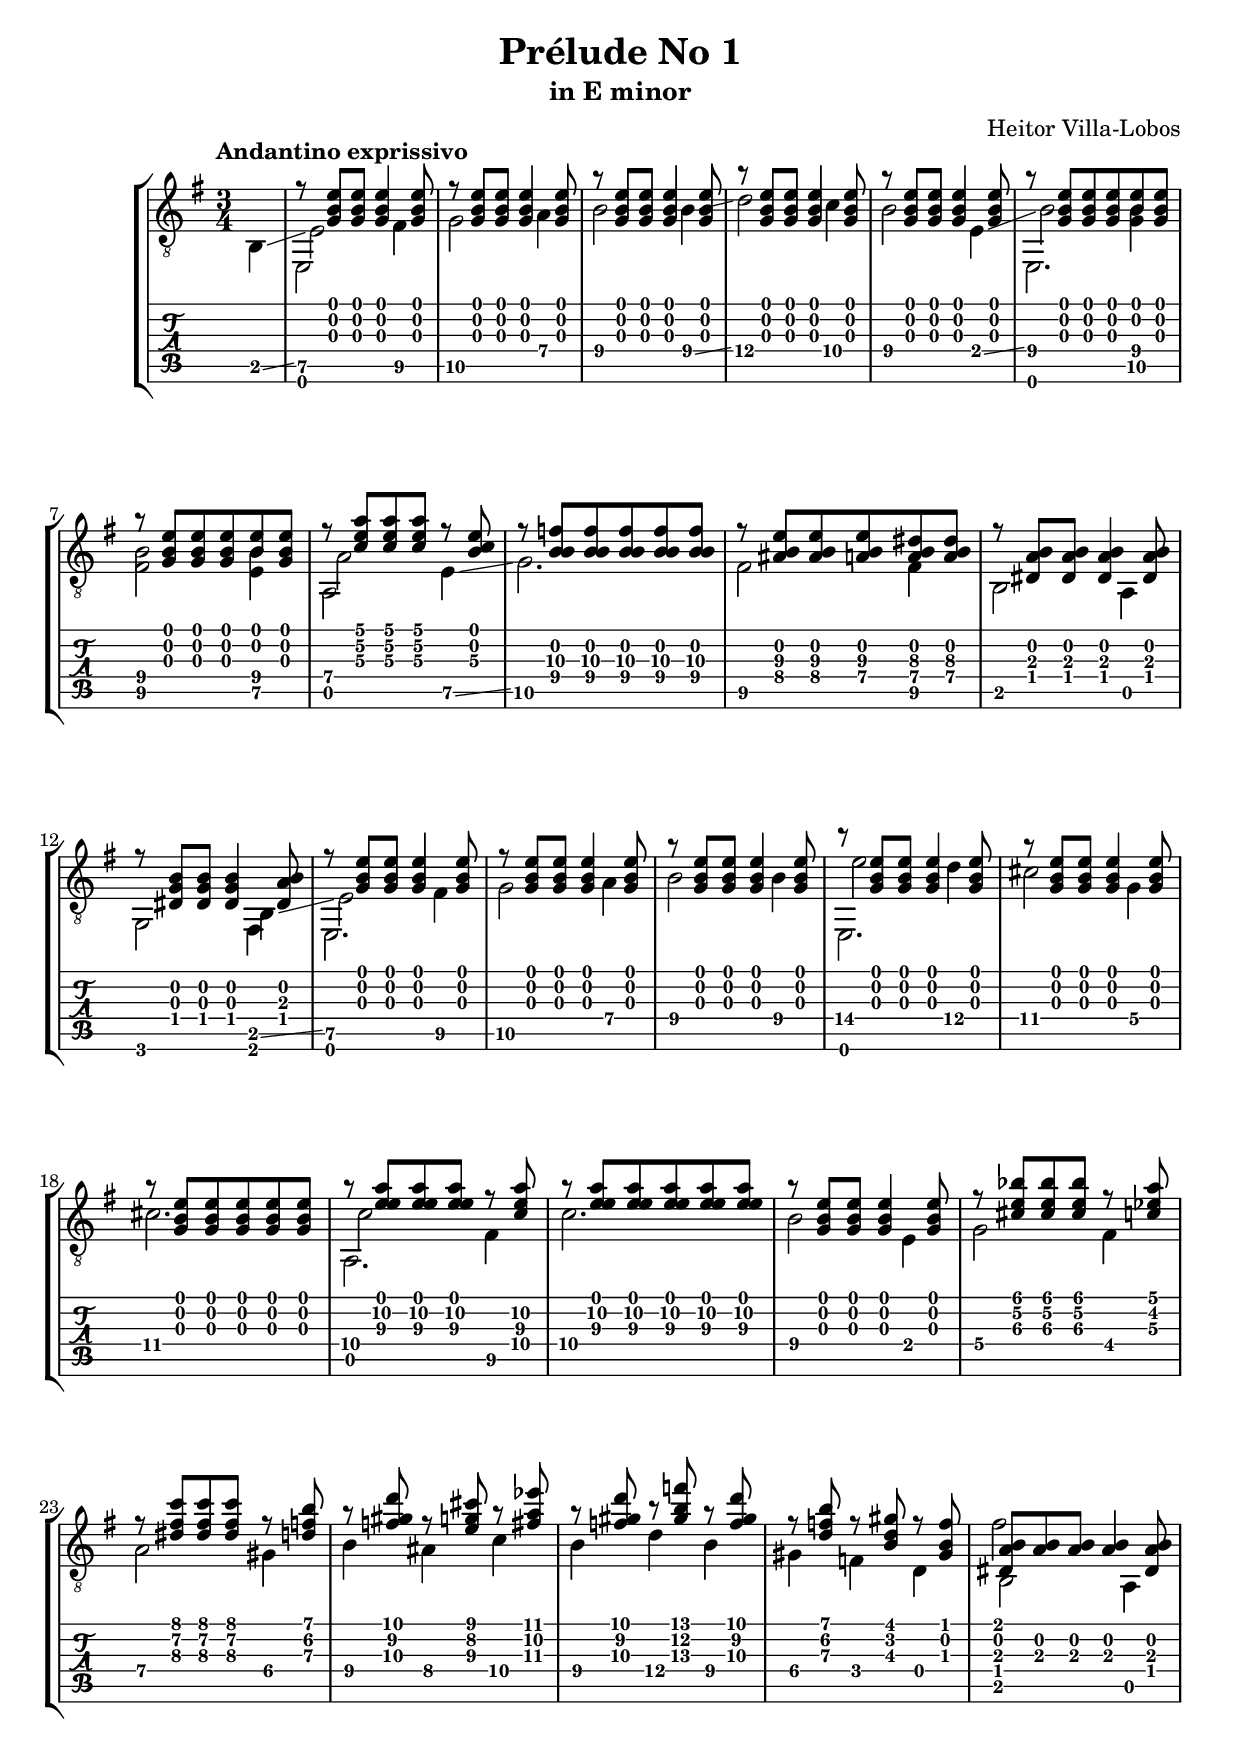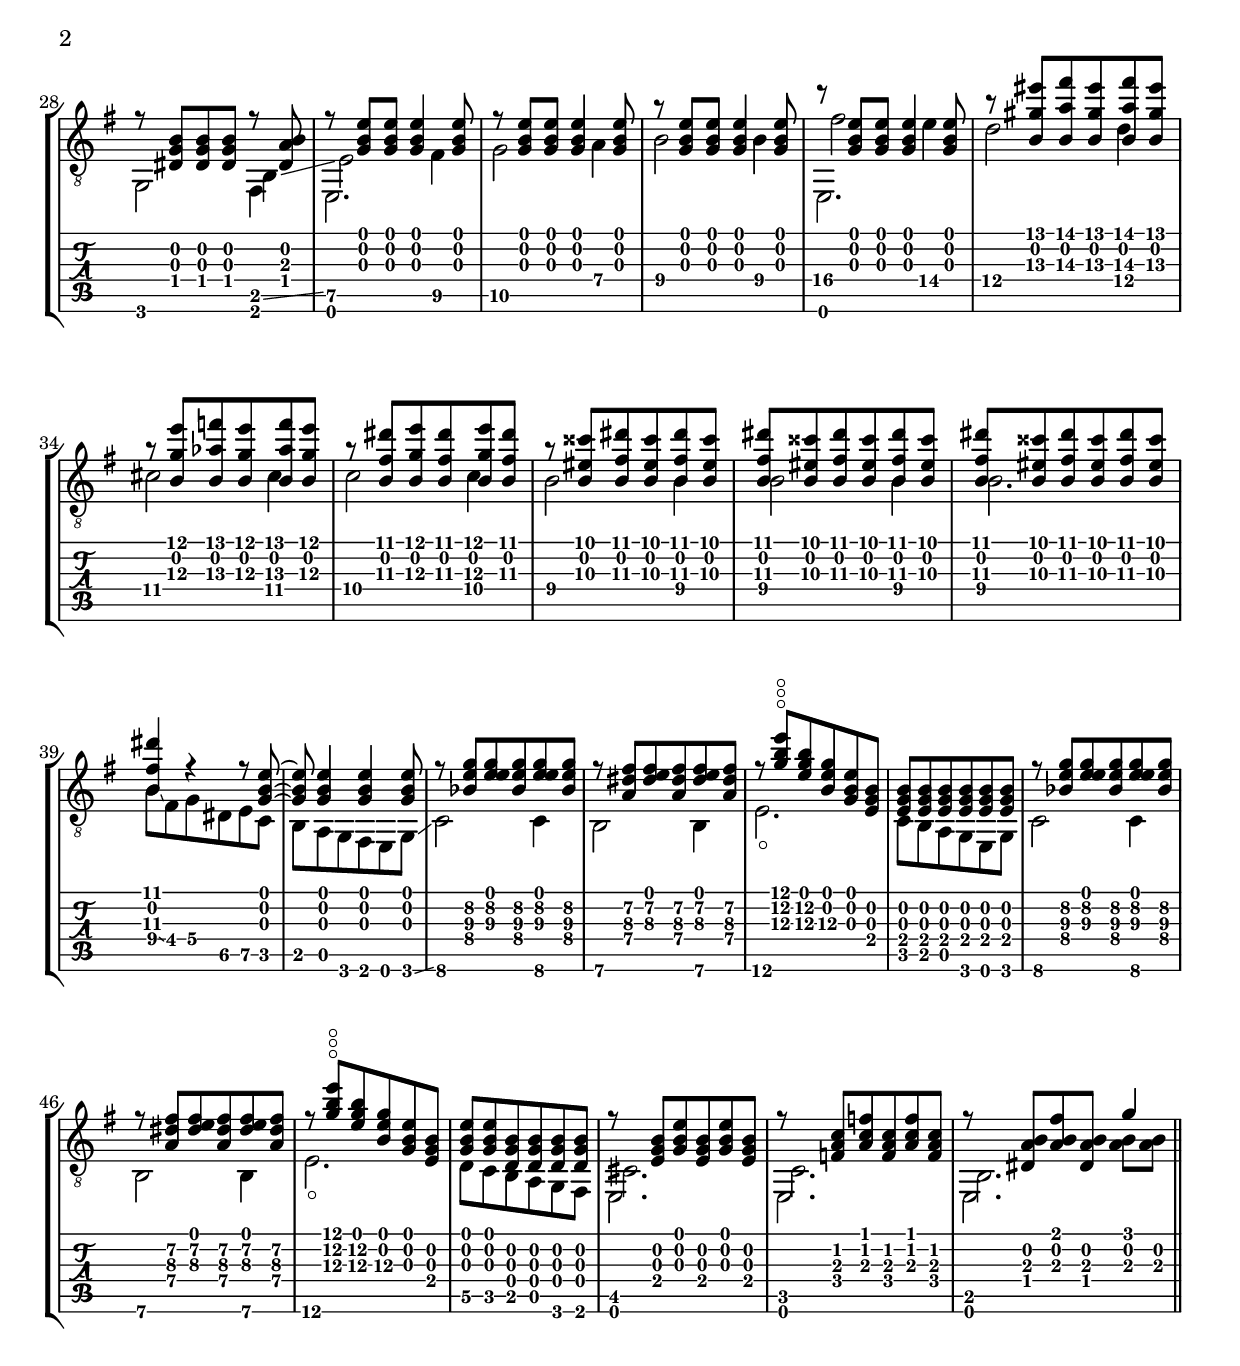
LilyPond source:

\version "2.16.1"
\language "english"

\header { 
	title = "Prélude No 1"
	subtitle = "in E minor"
	composer ="Heitor Villa-Lobos"
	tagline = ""
}

top = {
	\override StringNumber #'stencil = ##f
	\partial 4
	s4 |
	r8 <g b e'>8 <g b e'>8 <g b e'>4 <g b e'>8 |
	r8 <g b e'>8 <g b e'>8 <g b e'>4 <g b e'>8 |
	r8 <g b e'>8 <g b e'>8 <g b e'>4 <g b e'>8 |
	r8 <g b e'>8 <g b e'>8 <g b e'>4 <g b e'>8 |
	r8 <g b e'>8 <g b e'>8 <g b e'>4 <g b e'>8 |
	r8 <g b e'>8 <g b e'>8 <g b e'>8 <b e'>8 <g b e'>8 |
	r8 <g b e'>8 <g b e'>8 <g b e'>8 <b e'>8 <g b e'>8 |
	r8 <c' e' a'> <c' e' a'> <c' e' a'> r8 <b c'\3 e'> |
	r8 <f'\3 b\2 b\4> <f'\3 b\2 b\4> <f'\3 b\2 b\4> <f'\3 b\2 b\4> <f'\3 b\2 b\4> |
	r8 <as\4 b e'\3> <as\4 b e'\3> <a\4 b e'\3> <a\4 b ds'\3> <a\4 b ds'\3> |
	r8 <ds a b> <ds a b> <ds a b>4 <ds a b>8 |
	r8 <ds b g> <ds b g> <ds b g>4 <ds a b>8 |
	r8 <g b e'> <g b e'> <g b e'>4 <g b e'>8 |
	r8 <g b e'> <g b e'> <g b e'>4 <g b e'>8 |
	r8 <g b e'> <g b e'> <g b e'>4 <g b e'>8 |
	r8 <g b e'> <g b e'> <g b e'>4 <g b e'>8 |
	r8 <g b e'> <g b e'> <g b e'>4 <g b e'>8 |
	r8 <g b e'> <g b e'> <g b e'> <g b e'> <g b e'> |
	r8 <a'\2 e' e'\3> <a'\2 e' e'\3> <a'\2 e' e'\3> r8 <c'\4 a'\2 e'\3> |
	r8 <a'\2 e' e'\3> <a'\2 e' e'\3> <a'\2 e' e'\3> <a'\2 e' e'\3> <a'\2 e' e'\3> | 
	r8 <g b e'> <g b e'> <g b e'>4 <g b e'>8 |
	r8 <cs' e' bf'>8 <cs' e' bf'> <cs' e' bf'> r8 <c' ef' a'> |
	r8 <ds' fs' c''> <ds' fs' c''> <ds' fs' c''> r8 <d' f' b'> |
	r8 <f' gs' d''> r8 <e' g' cs''> r8 <fs' a' ef''> |
	r8 <f' gs' d''> r8 <gs' b' f''> r8 <f' gs' d''> |
	r8 <d' f' b'> r8 <b d' gs'> r8 <gs b f'> |
	<ds a b>8 <a b> <a b> <a b>4 <ds a b>8 | 
	r8 <ds g b> <ds g b> <ds g b> r8 <ds a b> |
	r8 <g b e'> <g b e'> <g b e'>4 <g b e'>8 |
	r8 <g b e'> <g b e'> <g b e'>4 <g b e'>8 |
	r8 <g b e'> <g b e'> <g b e'>4 <g b e'>8 |
	r8 <g b e'> <g b e'> <g b e'>4 <g b e'>8 |
	r8 <b\2 gs' es''> <b\2 a' fs''> <b\2 gs' es''> <b\2 a' fs''> <b\2 gs' es''> |
	r8 <b\2 g' e''> <b\2 af' f''> <b\2 g' e''> <b\2 af' f''> <b\2 g' e''> |
	r8 <b\2 fs' ds''> <b\2 g' e''> <b\2 fs' ds''> <b\2 g' e''> <b\2 fs' ds''> |
	r8 <b\2 es' css''> <b\2 fs' ds''> <b\2 es' css''> <b\2 fs' ds''> <b\2 es' css''> |
	<b\2 fs' ds''> <b\2 es' css''> <b\2 fs' ds''> <b\2 es' css''> <b\2 fs' ds''> <b\2 es' css''> |
	<b\2 fs' ds''> <b\2 es' css''> <b\2 fs' ds''> <b\2 es' css''> <b\2 fs' ds''> <b\2 es' css''> |
	<b\2 fs' ds''>4 r4 r8 <g b e'> ~ |
	<g b e'> <g b e'>4 <g b e'> <g b e'>8 |
	r8 <bf\4 e'\3 g'> <e'\3 e' g'> <bf\4 e'\3 g'>  <e'\3 e' g'> <bf\4 e'\3 g'> |
	r8 <a\4 ds'\3 fs'> <ds'\3 e' fs'> <a\4 ds'\3 fs'>  <ds'\3 e' fs'> <a\4 ds'\3 fs'> |
	r8 <g'\3^\flageolet b'\2^\flageolet e''\1^\flageolet> <g'\3 b'\2 e'\1> <b e' g'\3> <g b e'> <e g b> |
	<e g b> <e g b> <e g b> <e g b> <e g b> <e g b> |
	r8 <bf\4 e'\3 g'> <e'\3 e' g'> <bf\4 e'\3 g'>  <e'\3 e' g'> <bf\4 e'\3 g'> |
	r8 <a\4 ds'\3 fs'> <ds'\3 e' fs'> <a\4 ds'\3 fs'>  <ds'\3 e' fs'> <a\4 ds'\3 fs'> |
	r8 <g'\3^\flageolet b'\2^\flageolet e''\1^\flageolet> <g'\3 b'\2 e'\1> <b e' g'\3> <g b e'> <e g b> |
	<g b e'>8 <g b e'> <d g b> <d g b> <d g b> <d g b> |
	r8 <e g b> <g b e'> <e g b> <g b e'> <e g b> |
	r8 <f a c'> <a c' f'> <f a c'> <a c' f'> <f a c'> |
	r8 <ds a b>[ <a b fs'> <ds a b>] \override Stem #'direction = #DOWN <a b> <a b> \revert Stem #'direction \bar "||"
}

melody = {
	\override StringNumber #'stencil = ##f
	\partial 4
	b,4 \glissando |
	<e\5>2 <fs\5>4 |
	<g\5>2 <a\4>4 |
	<b\4>2 <b\4>4 \glissando |
	<d'\4>2 <c'\4>4 |
	<b\4>2 <e\4>4 \glissando |
	<b\4>2 <g\5 b\4>4 |
	<fs\5 b\4>2 <e\5 b\4>4 |
	<a\4>2 <e\5>4 \glissando |
	<g\5>2. |
	<fs\5>2 <fs\5>4 |
	b,2 a,4 |
	g,2 b,4 \glissando | 
	<e\5>2 <fs\5>4 |
	<g\5>2 <a\4>4 |
	<b\4>2 <b\4>4 |
	<e'\4>2 <d'\4>4 |
	<cs'\4>2 <g\4>4 |
	<cs'\4>2. |
	<c'\4>2 <fs\5>4 |
	<c'\4>2. |
	<b\4>2 e4 |
	<g\4>2 <fs\4>4 |
	<a\4>2 <gs\4>4 |
	<b\4>4 <as\4> <c'\4> |
	<b\4>4 <d'\4> <b\4> |
	<gs\4>4 <f\4> d |
	b,2 a, 4 |
	g,2 b,4 \glissando |
	<e\5>2 <fs\5>4 |
	<g\5>2 <a\4>4 |
	<b\4>2 <b\4>4 |
	<fs'\4>2 <e'\4>4 | 
	<d'\4>2 <d'\4>4 |
	<cs'\4>2 <cs'\4>4 |
	<c'\4>2 <c'\4>4 |
	<b\4>2 <b\4>4 |
	<b\4>2 <b\4>4 |
	<b\4>2.
	<b\4>8 \glissando <fs\4> <g\4> <ds\5> <e\5> <c\5> |
	<b,\5> a, g, fs, e, g, \glissando |
	<c\6>2 <c\6>4 |
	<b,\6>2 <b,\6>4 |
	<e\6>2._\flageolet
	<c\5>8 <b,\5> a, g, e, g, | 
	<c\6>2 <c\6>4 |
	<b,\6>2 <b,\6>4 |
	<e\6>2._\flageolet
	<d\5>8 <c\5> <b,\5> a, g, fs, |
	<cs\5>2. |
	<c\5>2. |
	<b,\5>2. |
}

other = {
	\partial 4
	s4 |
	s2. |
	s2. |
	s2. |
	s2. |
	s2. |
	s2. |
	s2. |
	s2. |
	s2. |
	s2. |
	s2. |
	s2. |
	s2. |
	s2. |
	s2. |
	s2. |
	s2. |
	s2. |
	s2. |
	s2. |
	s2. |
	s2. |
	s2. |
	s2. |
	s2. |
	s2. |
	s2. |
	s2. |
	s2. |
	s2. |
	s2. |
	s2. |
	s2. |
	s2. |
	s2. |
	s2. |
	s2. |
	s2. |
	s2. |
	s2. |
	s2. |
	s2. |
	s2. |
	s2. |
	s2. |
	s2. |
	s2. |
	s2. |
	s2. |
	s2. |
	s4 s4 g'4 |
}

bass = {
	\override StringNumber #'stencil = ##f
	\partial 4
	s4 |
	e,2 s4 |
	s4 s4 s4 |
	s4 s4 s4 |
	s4 s4 s4 |
	s4 s4 s4 |
	e,2. |
	s4 s4 s4 |
	a,2 s4 |
	s4 s4 s4 |
	s4 s4 s4 |
	s4 s4 s4 |
	s4 s4 fs,4
	e,2. |
	s4 s4 s4 |
	s4 s4 s4 |
	e,2. |
	s4 s4 s4 |
	s4 s4 s4 |
	a,2. |
	s4 s4 s4 |
	s4 s4 s4 |
	s4 s4 s4 |
	s4 s4 s4 |
	s4 s4 s4 |
	s4 s4 s4 |
	s4 s4 s4 |
	fs'2 s4 |
	s2 fs,4 |
	e,2. |
	s4 s4 s4 |
	s4 s4 s4 |
	e,2. |
	s4 s4 s4 |
	s4 s4 s4 |
	s4 s4 s4 |
	s4 s4 s4 |
	s4 s4 s4 |
	s4 s4 s4 |
	s4 s4 s4 |
	s4 s4 s4 |
	s4 s4 s4 |
	s4 s4 s4 |
	s4 s4 s4 |
	s4 s4 s4 |
	s4 s4 s4 |
	s4 s4 s4 |
	s4 s4 s4 |
	s4 s4 s4 |
	e,2. |
	e,2. |
	e,2. |
}

\score {
	\new StaffGroup <<
		\new Staff	{
			\clef "treble_8"
			\key g \major
			\time 3/4
			\tempo "Andantino exprissivo"
			<< \top \\ \melody \\ \other \\ \bass >>
		}
		\new TabStaff	{
			<< \top \\ \melody \\ \other \\ \bass >>
		}
	>>
	\layout {
    \context {
      \Score
    }
  }
}
